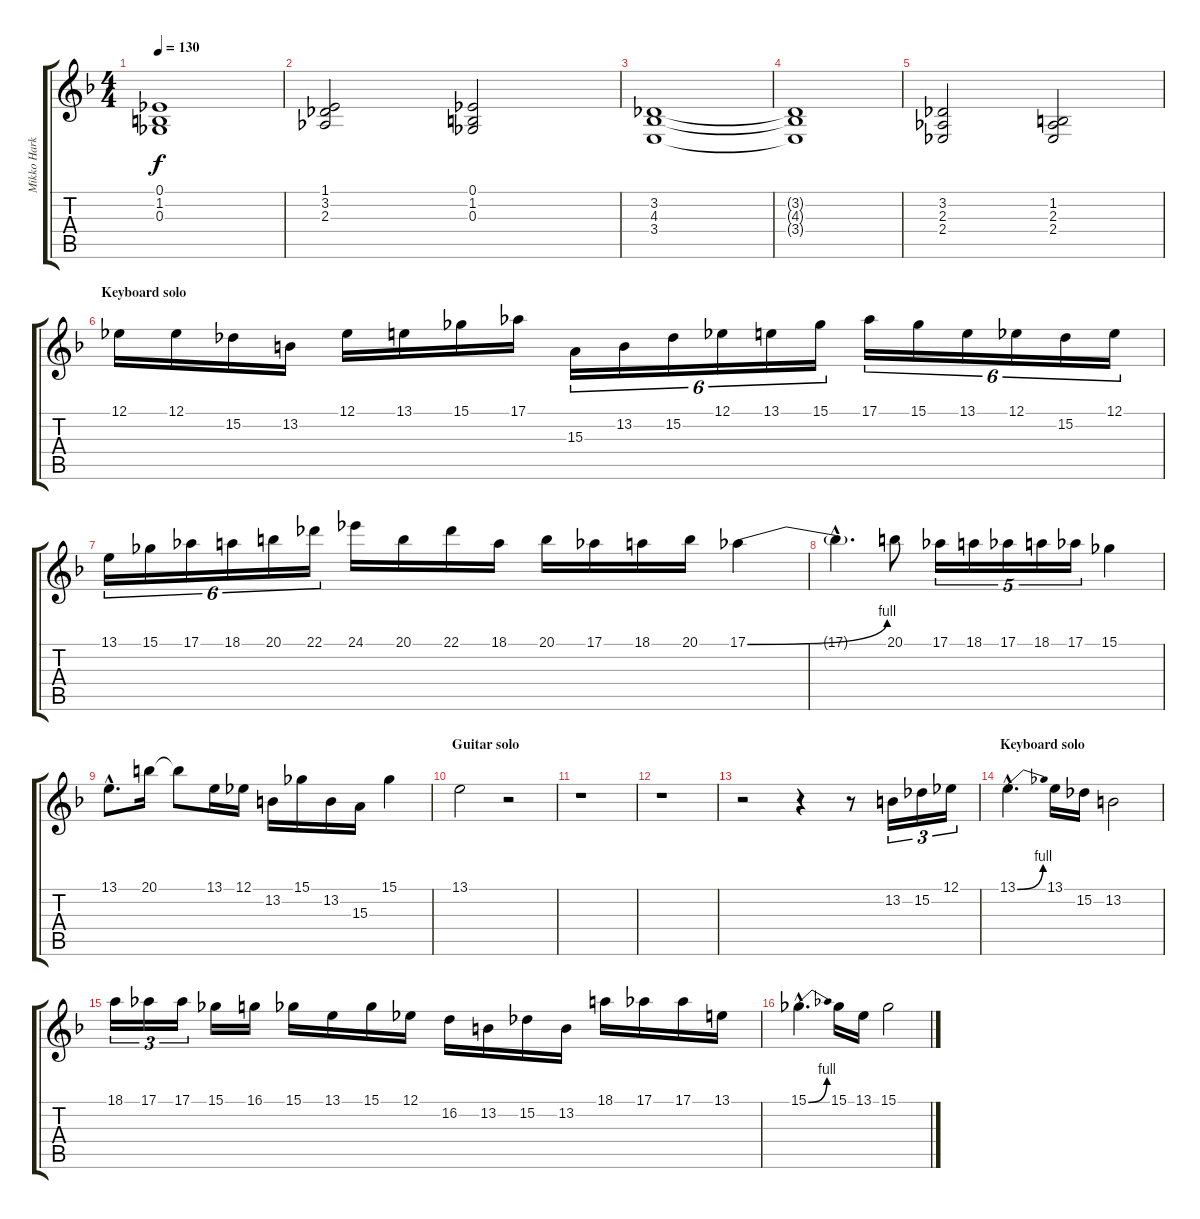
\track ("Mikko Harkin RH" "Mikko Hark") {instrument harpsichord}
\staff {score tabs}
\tuning (Eb4 Bb3 Gb3 Db3 Ab2 Eb2) {hide}
\ts (4 4)
\tempo 130
\clef g2
\ks dminor
(0.1 1.2 0.3).1{dy f} |
(1.1 3.2 2.3).2 (0.1 1.2 0.3).2 |
(3.2 4.3 3.4).1 |
(3.2{t} 4.3{t} 3.4{t}).1 |
(3.2 2.3 2.4).2 (1.2 2.3 2.4).2 |
\section ("" "Keyboard solo ")
12.1.16{volume 16 instrument lead1square} 12.1.16 15.2.16 13.2.16 12.1.16 13.1.16 15.1.16 17.1.16 15.3.16{tu (6 4)} 13.2.16{tu (6 4)} 15.2.16{tu (6 4)} 12.1.16{tu (6 4)} 13.1.16{tu (6 4)} 15.1.16{tu (6 4)} 17.1.16{tu (6 4)} 15.1.16{tu (6 4)} 13.1.16{tu (6 4)} 12.1.16{tu (6 4)} 15.2.16{tu (6 4)} 12.1.16{tu (6 4)} |
13.1.16{tu (6 4)} 15.1.16{tu (6 4)} 17.1.16{tu (6 4)} 18.1.16{tu (6 4)} 20.1.16{tu (6 4)} 22.1.16{tu (6 4)} 24.1.16 20.1.16 22.1.16 18.1.16 20.1.16 17.1.16 18.1.16 20.1.16 17.1{be (bend 0 0 60 4)}.4 |
17.1{hac t}.4{d} 20.1.8 17.1.16{tu (5 4)} 18.1.16{tu (5 4)} 17.1.16{tu (5 4)} 18.1.16{tu (5 4)} 17.1.16{tu (5 4)} 15.1.4 |
13.1{hac}.8{d} 20.1.16 20.1{t}.8 13.1.16 12.1.16 13.2.16 15.1.16 13.2.16 15.3.16 15.1.4 |
\section ("" "Guitar solo")
13.1.2 r.2 |
r.1 |
r.1 |
r.2{volume 16} r.4 r.8 13.2.16{tu (3 2)} 15.2.16{tu (3 2)} 12.1.16{tu (3 2)} |
\section ("" "Keyboard solo")
13.1{be (bend 0 0 60 4) hac}.4{d} 13.1.16 15.2.16 13.2.2 |
18.1.16{tu (3 2)} 17.1.16{tu (3 2)} 17.1.16{tu (3 2)} 15.1.16 16.1.16 15.1.16 13.1.16 15.1.16 12.1.16 16.2.16 13.2.16 15.2.16 13.2.16 18.1.16 17.1.16 17.1.16 13.1.16 |
15.1{be (bend 0 0 60 4) hac}.4{d} 15.1.16 13.1.16 15.1.2
